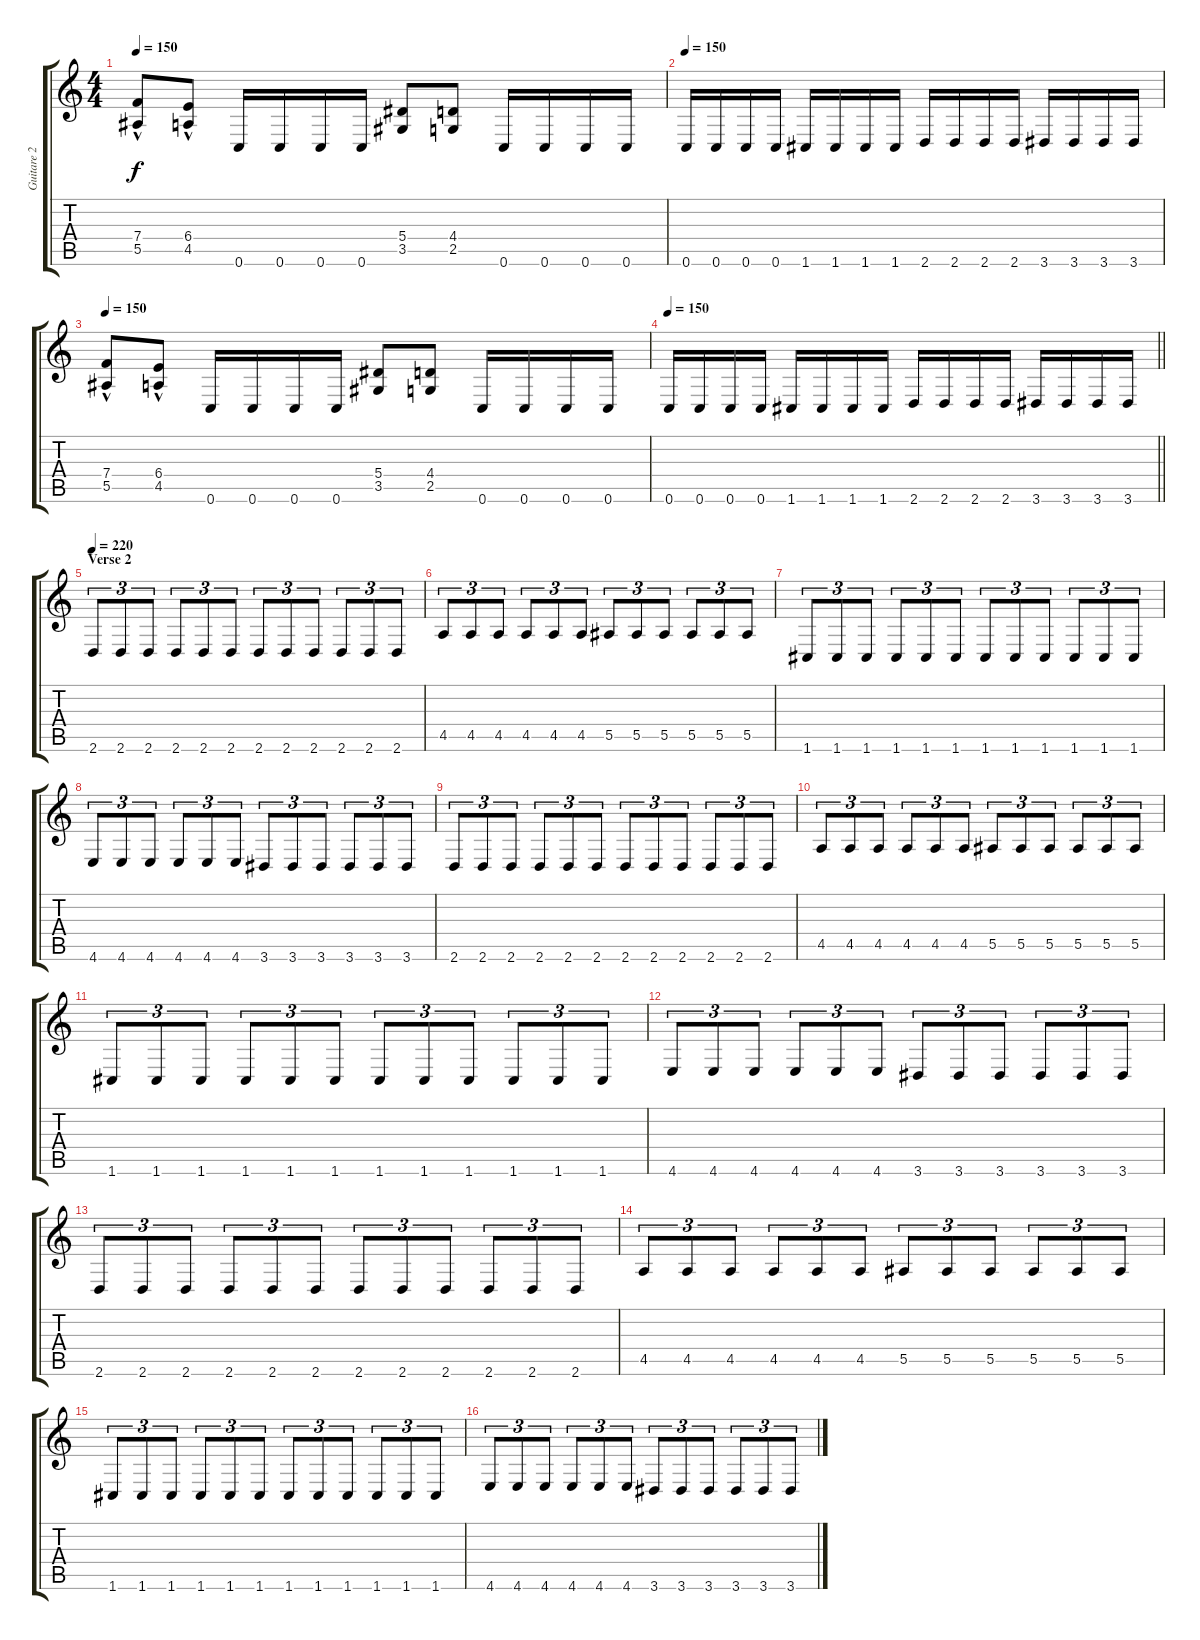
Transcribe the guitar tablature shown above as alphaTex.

\track ("Guitare 2" "Guitare 2") {instrument overdrivenguitar}
\staff {score tabs}
\tuning (C4 G3 Eb3 Bb2 F2 C2) {hide}
\ts (4 4)
\tempo 150
\clef g2
\ks c
(7.4 5.5{hac}).8{dy f} (6.4 4.5{hac}).8 0.6.16 0.6.16 0.6.16 0.6.16 (5.4 3.5).8 (4.4 2.5).8 0.6.16 0.6.16 0.6.16 0.6.16 |
\tempo 150
0.6.16 0.6.16 0.6.16 0.6.16 1.6.16 1.6.16 1.6.16 1.6.16 2.6.16 2.6.16 2.6.16 2.6.16 3.6.16 3.6.16 3.6.16 3.6.16 |
\tempo 150
(7.4 5.5{hac}).8 (6.4 4.5{hac}).8 0.6.16 0.6.16 0.6.16 0.6.16 (5.4 3.5).8 (4.4 2.5).8 0.6.16 0.6.16 0.6.16 0.6.16 |
\tempo 150
\barLineRight lightlight
0.6.16 0.6.16 0.6.16 0.6.16 1.6.16 1.6.16 1.6.16 1.6.16 2.6.16 2.6.16 2.6.16 2.6.16 3.6.16 3.6.16 3.6.16 3.6.16 |
\section ("" "Verse 2")
\tempo 220
2.6.8{tu (3 2)} 2.6.8{tu (3 2)} 2.6.8{tu (3 2)} 2.6.8{tu (3 2)} 2.6.8{tu (3 2)} 2.6.8{tu (3 2)} 2.6.8{tu (3 2)} 2.6.8{tu (3 2)} 2.6.8{tu (3 2)} 2.6.8{tu (3 2)} 2.6.8{tu (3 2)} 2.6.8{tu (3 2)} |
4.5.8{tu (3 2)} 4.5.8{tu (3 2)} 4.5.8{tu (3 2)} 4.5.8{tu (3 2)} 4.5.8{tu (3 2)} 4.5.8{tu (3 2)} 5.5.8{tu (3 2)} 5.5.8{tu (3 2)} 5.5.8{tu (3 2)} 5.5.8{tu (3 2)} 5.5.8{tu (3 2)} 5.5.8{tu (3 2)} |
1.6.8{tu (3 2)} 1.6.8{tu (3 2)} 1.6.8{tu (3 2)} 1.6.8{tu (3 2)} 1.6.8{tu (3 2)} 1.6.8{tu (3 2)} 1.6.8{tu (3 2)} 1.6.8{tu (3 2)} 1.6.8{tu (3 2)} 1.6.8{tu (3 2)} 1.6.8{tu (3 2)} 1.6.8{tu (3 2)} |
4.6.8{tu (3 2)} 4.6.8{tu (3 2)} 4.6.8{tu (3 2)} 4.6.8{tu (3 2)} 4.6.8{tu (3 2)} 4.6.8{tu (3 2)} 3.6.8{tu (3 2)} 3.6.8{tu (3 2)} 3.6.8{tu (3 2)} 3.6.8{tu (3 2)} 3.6.8{tu (3 2)} 3.6.8{tu (3 2)} |
2.6.8{tu (3 2)} 2.6.8{tu (3 2)} 2.6.8{tu (3 2)} 2.6.8{tu (3 2)} 2.6.8{tu (3 2)} 2.6.8{tu (3 2)} 2.6.8{tu (3 2)} 2.6.8{tu (3 2)} 2.6.8{tu (3 2)} 2.6.8{tu (3 2)} 2.6.8{tu (3 2)} 2.6.8{tu (3 2)} |
4.5.8{tu (3 2)} 4.5.8{tu (3 2)} 4.5.8{tu (3 2)} 4.5.8{tu (3 2)} 4.5.8{tu (3 2)} 4.5.8{tu (3 2)} 5.5.8{tu (3 2)} 5.5.8{tu (3 2)} 5.5.8{tu (3 2)} 5.5.8{tu (3 2)} 5.5.8{tu (3 2)} 5.5.8{tu (3 2)} |
1.6.8{tu (3 2)} 1.6.8{tu (3 2)} 1.6.8{tu (3 2)} 1.6.8{tu (3 2)} 1.6.8{tu (3 2)} 1.6.8{tu (3 2)} 1.6.8{tu (3 2)} 1.6.8{tu (3 2)} 1.6.8{tu (3 2)} 1.6.8{tu (3 2)} 1.6.8{tu (3 2)} 1.6.8{tu (3 2)} |
4.6.8{tu (3 2)} 4.6.8{tu (3 2)} 4.6.8{tu (3 2)} 4.6.8{tu (3 2)} 4.6.8{tu (3 2)} 4.6.8{tu (3 2)} 3.6.8{tu (3 2)} 3.6.8{tu (3 2)} 3.6.8{tu (3 2)} 3.6.8{tu (3 2)} 3.6.8{tu (3 2)} 3.6.8{tu (3 2)} |
2.6.8{tu (3 2)} 2.6.8{tu (3 2)} 2.6.8{tu (3 2)} 2.6.8{tu (3 2)} 2.6.8{tu (3 2)} 2.6.8{tu (3 2)} 2.6.8{tu (3 2)} 2.6.8{tu (3 2)} 2.6.8{tu (3 2)} 2.6.8{tu (3 2)} 2.6.8{tu (3 2)} 2.6.8{tu (3 2)} |
4.5.8{tu (3 2)} 4.5.8{tu (3 2)} 4.5.8{tu (3 2)} 4.5.8{tu (3 2)} 4.5.8{tu (3 2)} 4.5.8{tu (3 2)} 5.5.8{tu (3 2)} 5.5.8{tu (3 2)} 5.5.8{tu (3 2)} 5.5.8{tu (3 2)} 5.5.8{tu (3 2)} 5.5.8{tu (3 2)} |
1.6.8{tu (3 2)} 1.6.8{tu (3 2)} 1.6.8{tu (3 2)} 1.6.8{tu (3 2)} 1.6.8{tu (3 2)} 1.6.8{tu (3 2)} 1.6.8{tu (3 2)} 1.6.8{tu (3 2)} 1.6.8{tu (3 2)} 1.6.8{tu (3 2)} 1.6.8{tu (3 2)} 1.6.8{tu (3 2)} |
4.6.8{tu (3 2)} 4.6.8{tu (3 2)} 4.6.8{tu (3 2)} 4.6.8{tu (3 2)} 4.6.8{tu (3 2)} 4.6.8{tu (3 2)} 3.6.8{tu (3 2)} 3.6.8{tu (3 2)} 3.6.8{tu (3 2)} 3.6.8{tu (3 2)} 3.6.8{tu (3 2)} 3.6.8{tu (3 2)}
